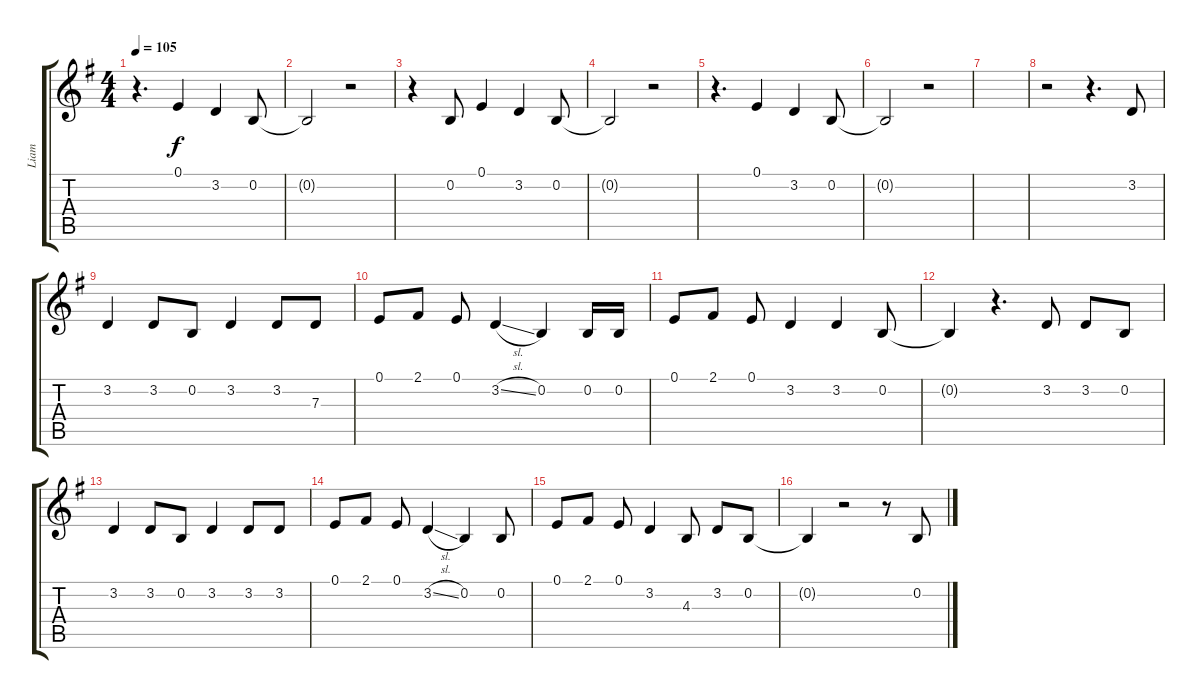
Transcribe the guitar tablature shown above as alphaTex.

\track ("Liam" "Liam") {instrument lead2sawtooth}
\staff {score tabs}
\tuning (E4 B3 G3 D3 A2 E2) {hide}
\ts (4 4)
\tempo 105
\clef g2
\ks g
r.4{d dy f} 0.1.4 3.2.4 0.2.8 |
0.2{t}.2 r.2 |
r.4 0.2.8 0.1.4 3.2.4 0.2.8 |
0.2{t}.2 r.2 |
r.4{d} 0.1.4 3.2.4 0.2.8 |
0.2{t}.2 r.2 |
|
r.2 r.4{d} 3.2.8 |
3.2.4 3.2.8 0.2.8 3.2.4 3.2.8 7.3.8 |
0.1.8 2.1.8 0.1.8 3.2{sl}.4 0.2.4 0.2.16 0.2.16 |
0.1.8 2.1.8 0.1.8 3.2.4 3.2.4 0.2.8 |
0.2{t}.4 r.4{d} 3.2.8 3.2.8 0.2.8 |
3.2.4 3.2.8 0.2.8 3.2.4 3.2.8 3.2.8 |
0.1.8 2.1.8 0.1.8 3.2{sl}.4 0.2.4 0.2.8 |
0.1.8 2.1.8 0.1.8 3.2.4 4.3.8 3.2.8 0.2.8 |
0.2{t}.4 r.2 r.8 0.2.8
